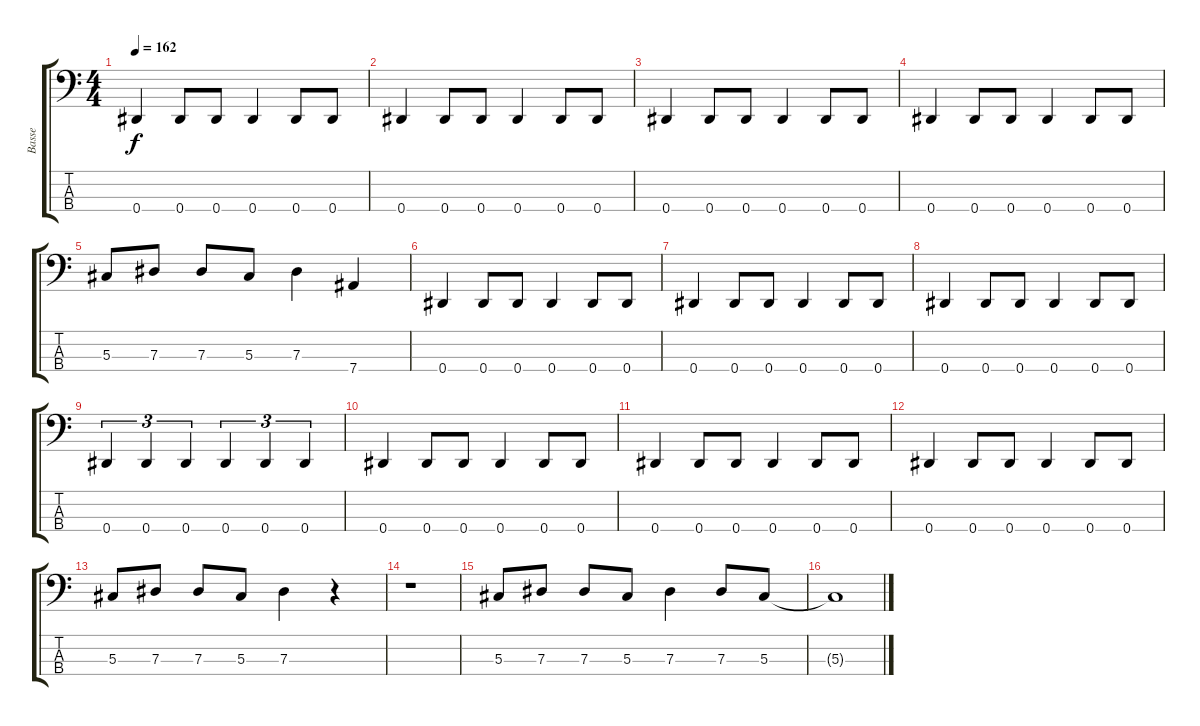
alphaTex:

\track ("Basse" "Basse") {instrument electricbassfinger}
\staff {score tabs}
\tuning (Gb2 Db2 Ab1 Eb1) {hide}
\ts (4 4)
\tempo 162
\clef f4
\ks c
0.4.4{dy f} 0.4.8 0.4.8 0.4.4 0.4.8 0.4.8 |
0.4.4 0.4.8 0.4.8 0.4.4 0.4.8 0.4.8 |
0.4.4 0.4.8 0.4.8 0.4.4 0.4.8 0.4.8 |
0.4.4 0.4.8 0.4.8 0.4.4 0.4.8 0.4.8 |
5.3.8 7.3.8 7.3.8 5.3.8 7.3.4 7.4.4 |
0.4.4 0.4.8 0.4.8 0.4.4 0.4.8 0.4.8 |
0.4.4 0.4.8 0.4.8 0.4.4 0.4.8 0.4.8 |
0.4.4 0.4.8 0.4.8 0.4.4 0.4.8 0.4.8 |
0.4.4{tu (3 2)} 0.4.4{tu (3 2)} 0.4.4{tu (3 2)} 0.4.4{tu (3 2)} 0.4.4{tu (3 2)} 0.4.4{tu (3 2)} |
0.4.4 0.4.8 0.4.8 0.4.4 0.4.8 0.4.8 |
0.4.4 0.4.8 0.4.8 0.4.4 0.4.8 0.4.8 |
0.4.4 0.4.8 0.4.8 0.4.4 0.4.8 0.4.8 |
5.3.8 7.3.8 7.3.8 5.3.8 7.3.4 r.4 |
r.1 |
5.3.8 7.3.8 7.3.8 5.3.8 7.3.4 7.3.8 5.3.8 |
5.3{t}.1
